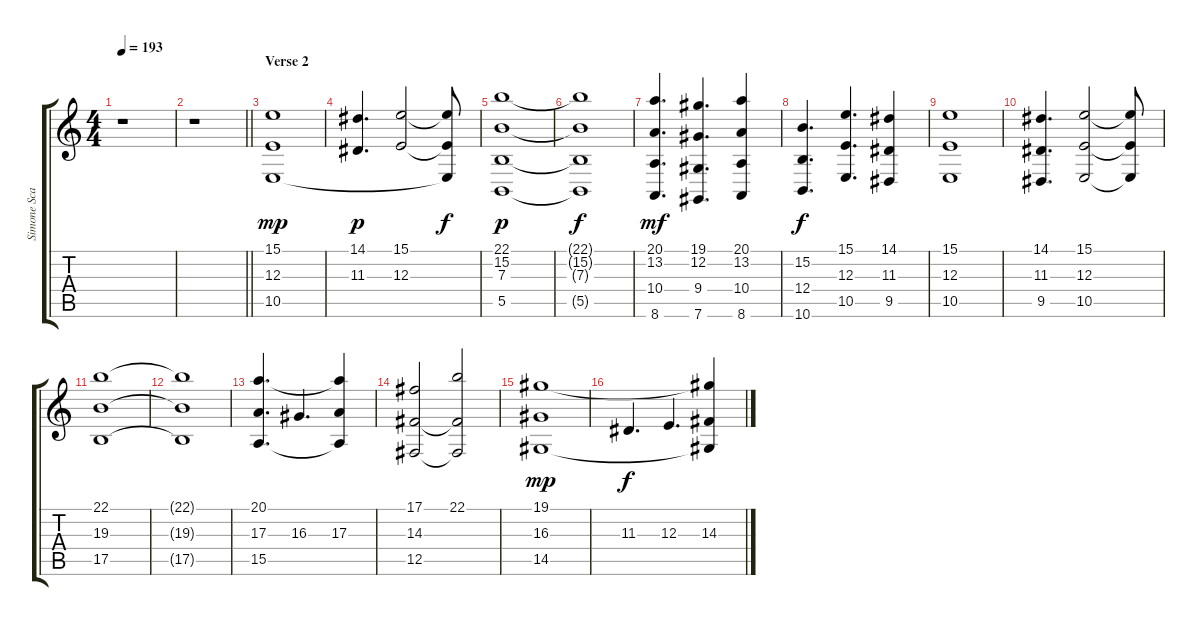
\track ("Simone Scazzocchio (Synth)" "Simone Sca") {instrument stringensemble1}
\staff {score tabs}
\tuning (Db4 Ab3 E3 B2 Gb2 Db2) {hide}
\ts (4 4)
\tempo 193
\clef g2
\ks c
r.1{dy f} |
\barLineRight lightlight
r.1 |
\section ("" "Verse 2")
(15.1 12.3 10.5).1{dy mp} |
(14.1 11.3).4{d dy p} (15.1 12.3).2 (15.1{t} 12.3{t} 10.5{t}).8{dy f} |
(22.1 15.2 7.3 5.5).1{dy p} |
(22.1{t} 15.2{t} 7.3{t} 5.5{t}).1{dy f} |
(20.1 13.2 10.4 8.6).4{d dy mf} (19.1 12.2 9.4 7.6).4{d} (20.1 13.2 10.4 8.6).4 |
(15.2 12.4 10.6).4{d dy f} (15.1 12.3 10.5).4{d} (14.1 11.3 9.5).4 |
(15.1 12.3 10.5).1 |
(14.1 11.3 9.5).4{d} (15.1 12.3 10.5).2 (15.1{t} 12.3{t} 10.5{t}).8 |
(22.1 19.3 17.5).1 |
(22.1{t} 19.3{t} 17.5{t}).1 |
(20.1 17.3 15.5).4{d} 16.3.4{d} (20.1{t} 17.3 15.5{t}).4 |
(17.1 14.3 12.5).2 (22.1 14.3{t} 12.5{t}).2 |
(19.1 16.3 14.5).1{dy mp} |
11.3.4{d dy f} 12.3.4{d} (19.1{t} 14.3 14.5{t}).4
